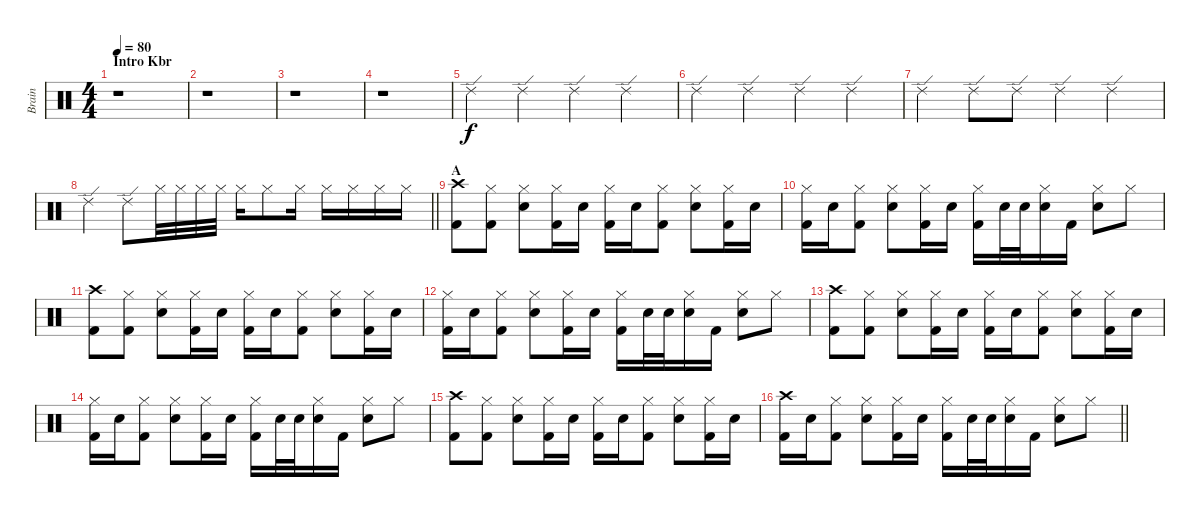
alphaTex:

\track ("Brain" "Brain") {instrument percussion}
\staff {score}
\articulation defaults
\ts (4 4)
\section ("" "Intro Kbr")
\tempo 80
\clef neutral
\ks c
r.1{dy f} |
r.1 |
r.1 |
r.1 |
"Ride (edge) 2".4 "Ride (edge) 2".4 "Ride (edge) 2".4 "Ride (edge) 2".4 |
"Ride (edge) 2".4 "Ride (edge) 2".4 "Ride (edge) 2".4 "Ride (edge) 2".4 |
"Ride (edge) 2".4 "Ride (edge) 2".8 "Ride (edge) 2".8 "Ride (edge) 2".4 "Ride (edge) 2".4 |
\barLineRight lightlight "Ride (edge) 2".4 "Ride (edge) 2".8 "Hi-Hat (closed)".32 "Hi-Hat (closed)".32 "Hi-Hat (closed)".32 "Hi-Hat (closed)".32 "Hi-Hat (closed)".16 "Hi-Hat (closed)".8 "Hi-Hat (closed)".16 "Hi-Hat (closed)".16 "Hi-Hat (closed)".16 "Hi-Hat (closed)".16 "Hi-Hat (closed)".16
|
\section ("" "A")
("Crash high (hit)" "Kick (hit) 2").8 ("Hi-Hat (closed)" "Kick (hit) 2").8 ("Hi-Hat (closed)" "Snare (hit) 2").8 ("Hi-Hat (closed)" "Kick (hit) 2").16 "Snare (hit) 2".16 ("Hi-Hat (closed)" "Kick (hit) 2").16 "Snare (hit) 2".16 ("Hi-Hat (closed)" "Kick (hit) 2").8 ("Hi-Hat (closed)" "Snare (hit) 2").8 ("Hi-Hat (closed)" "Kick (hit) 2").16 "Snare (hit) 2".16 |
("Hi-Hat (closed)" "Kick (hit) 2").16 "Snare (hit) 2".16 ("Hi-Hat (closed)" "Kick (hit) 2").8 ("Hi-Hat (closed)" "Snare (hit) 2").8 ("Hi-Hat (closed)" "Kick (hit) 2").16 "Snare (hit) 2".16 ("Hi-Hat (closed)" "Kick (hit) 2").16 "Snare (hit) 2".32 "Snare (hit) 2".32 ("Hi-Hat (closed)" "Snare (hit) 2").16 "Kick (hit) 2".16 ("Hi-Hat (closed)" "Snare (hit) 2").8 "Hi-Hat (closed)".8 |
("Crash high (hit)" "Kick (hit) 2").8 ("Hi-Hat (closed)" "Kick (hit) 2").8 ("Hi-Hat (closed)" "Snare (hit) 2").8 ("Hi-Hat (closed)" "Kick (hit) 2").16 "Snare (hit) 2".16 ("Hi-Hat (closed)" "Kick (hit) 2").16 "Snare (hit) 2".16 ("Hi-Hat (closed)" "Kick (hit) 2").8 ("Hi-Hat (closed)" "Snare (hit) 2").8 ("Hi-Hat (closed)" "Kick (hit) 2").16 "Snare (hit) 2".16 |
("Hi-Hat (closed)" "Kick (hit) 2").16 "Snare (hit) 2".16 ("Hi-Hat (closed)" "Kick (hit) 2").8 ("Hi-Hat (closed)" "Snare (hit) 2").8 ("Hi-Hat (closed)" "Kick (hit) 2").16 "Snare (hit) 2".16 ("Hi-Hat (closed)" "Kick (hit) 2").16 "Snare (hit) 2".32 "Snare (hit) 2".32 ("Hi-Hat (closed)" "Snare (hit) 2").16 "Kick (hit) 2".16 ("Hi-Hat (closed)" "Snare (hit) 2").8 "Hi-Hat (closed)".8 |
("Crash high (hit)" "Kick (hit) 2").8 ("Hi-Hat (closed)" "Kick (hit) 2").8 ("Hi-Hat (closed)" "Snare (hit) 2").8 ("Hi-Hat (closed)" "Kick (hit) 2").16 "Snare (hit) 2".16 ("Hi-Hat (closed)" "Kick (hit) 2").16 "Snare (hit) 2".16 ("Hi-Hat (closed)" "Kick (hit) 2").8 ("Hi-Hat (closed)" "Snare (hit) 2").8 ("Hi-Hat (closed)" "Kick (hit) 2").16 "Snare (hit) 2".16 |
("Hi-Hat (closed)" "Kick (hit) 2").16 "Snare (hit) 2".16 ("Hi-Hat (closed)" "Kick (hit) 2").8 ("Hi-Hat (closed)" "Snare (hit) 2").8 ("Hi-Hat (closed)" "Kick (hit) 2").16 "Snare (hit) 2".16 ("Hi-Hat (closed)" "Kick (hit) 2").16 "Snare (hit) 2".32 "Snare (hit) 2".32 ("Hi-Hat (closed)" "Snare (hit) 2").16 "Kick (hit) 2".16 ("Hi-Hat (closed)" "Snare (hit) 2").8 "Hi-Hat (closed)".8 |
("Crash high (hit)" "Kick (hit) 2").8 ("Hi-Hat (closed)" "Kick (hit) 2").8 ("Hi-Hat (closed)" "Snare (hit) 2").8 ("Hi-Hat (closed)" "Kick (hit) 2").16 "Snare (hit) 2".16 ("Hi-Hat (closed)" "Kick (hit) 2").16 "Snare (hit) 2".16 ("Hi-Hat (closed)" "Kick (hit) 2").8 ("Hi-Hat (closed)" "Snare (hit) 2").8 ("Hi-Hat (closed)" "Kick (hit) 2").16 "Snare (hit) 2".16 |
\barLineRight lightlight
("Crash high (hit)" "Kick (hit) 2").16 "Snare (hit) 2".16 ("Hi-Hat (closed)" "Kick (hit) 2").8 ("Hi-Hat (closed)" "Snare (hit) 2").8 ("Hi-Hat (closed)" "Kick (hit) 2").16 "Snare (hit) 2".16 ("Hi-Hat (closed)" "Kick (hit) 2").16 "Snare (hit) 2".32 "Snare (hit) 2".32 ("Hi-Hat (closed)" "Snare (hit) 2").16 "Kick (hit) 2".16 ("Hi-Hat (closed)" "Snare (hit) 2").8 "Hi-Hat (closed)".8
